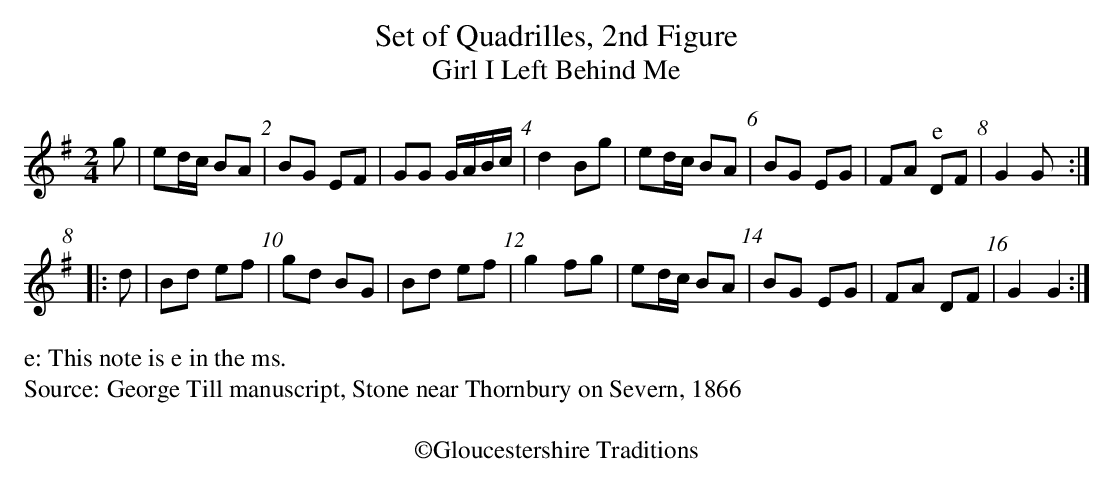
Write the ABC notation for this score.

X:1
T:Set of Quadrilles, 2nd Figure
T:Girl I Left Behind Me
M:2/4
L:1/8
K:G
g | ed/2c/2 BA | BG EF | GG G/2A/2B/2c/2 | d2 Bg |\
 ed/2c/2 BA | BG EG |FA "^e"DF | G2 G :|
|:d | Bd ef | gd BG | Bd ef | g2 fg | ed/2c/2 BA |\
 BG EG | FA DF | G2 G2 :|
